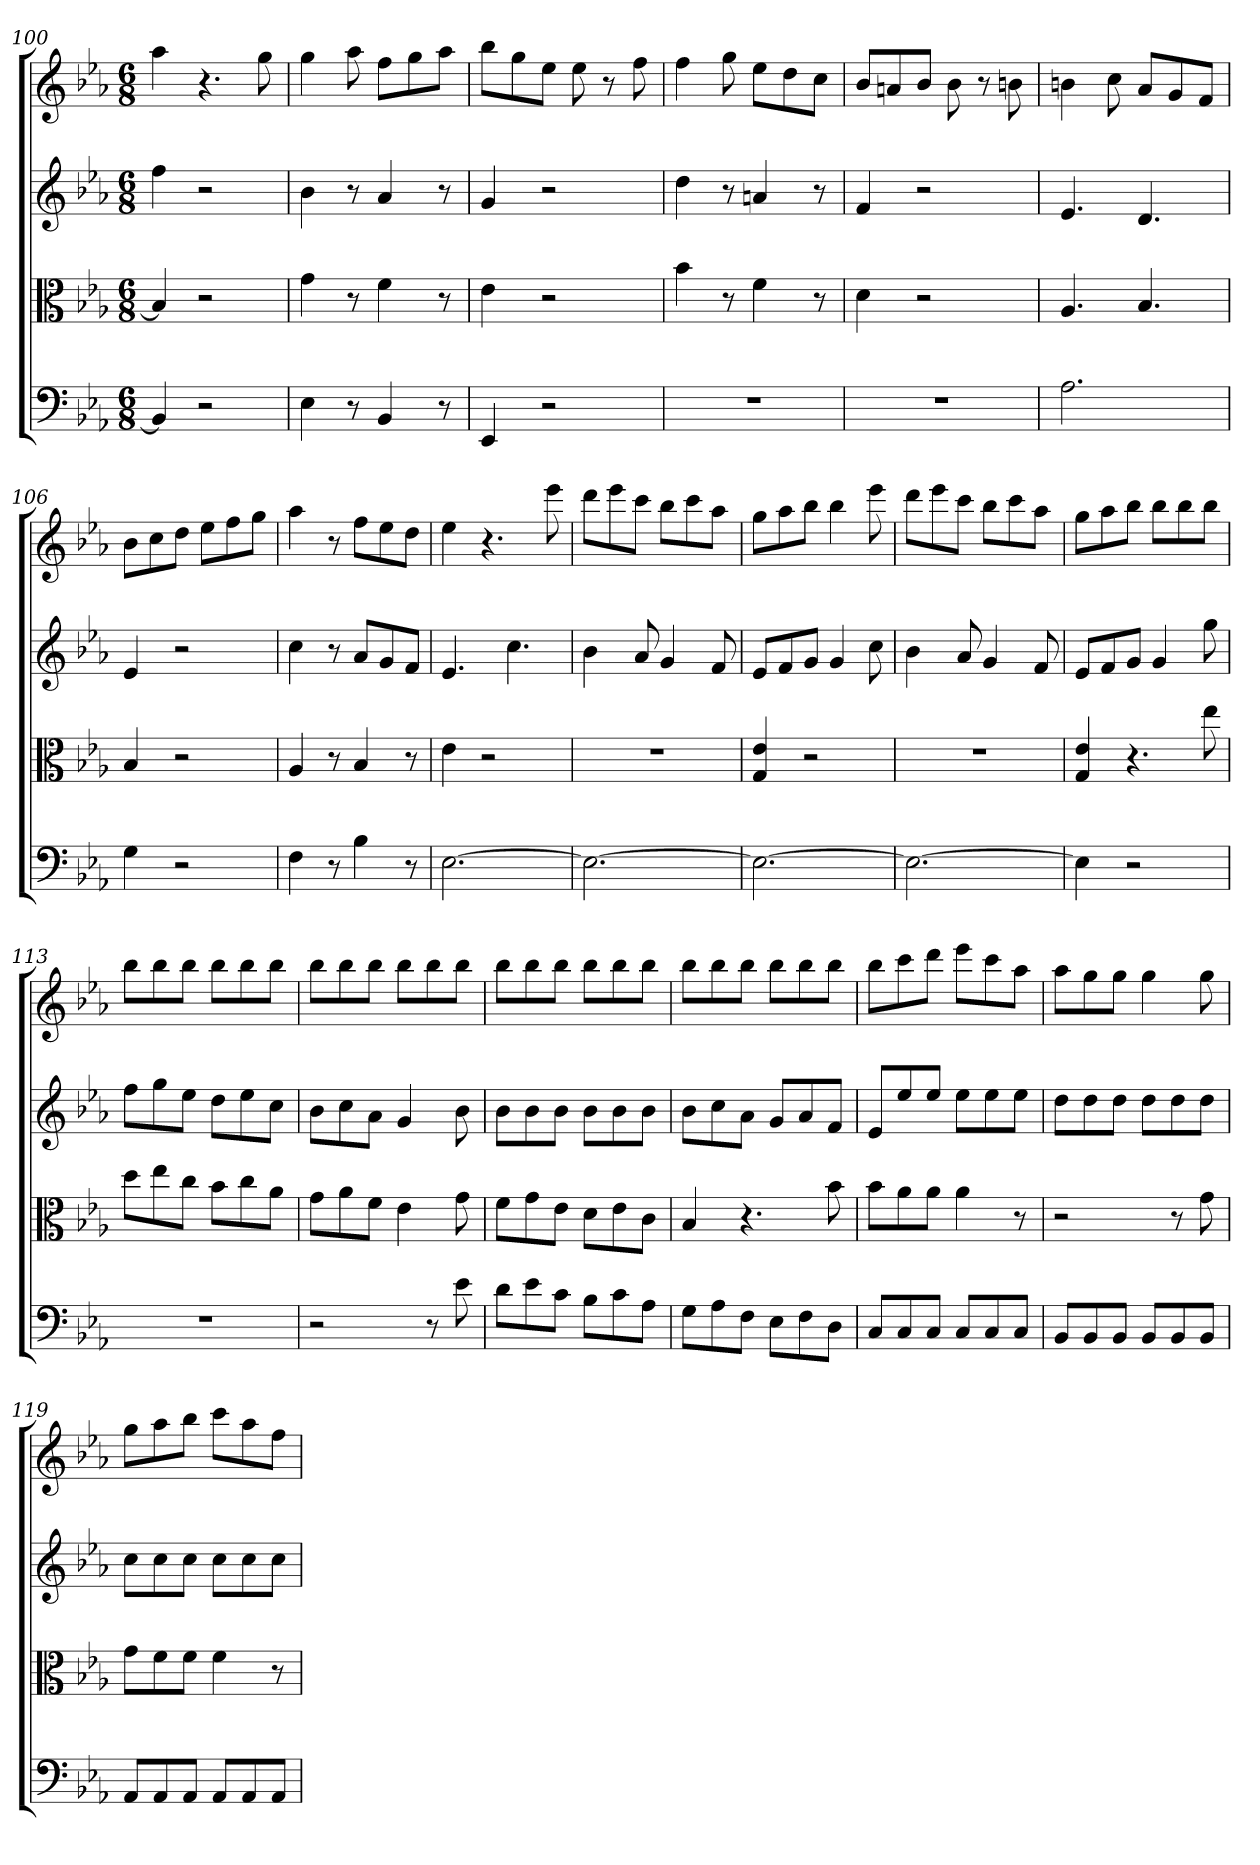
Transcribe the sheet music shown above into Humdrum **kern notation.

**kern	**kern	**kern	**kern
*part4	*part3	*part2	*part1
*staff4	*staff3	*staff2	*staff1
*clefF4	*clefC3	*	*
*k[b-e-a-]	*k[b-e-a-]	*k[b-e-a-]	*k[b-e-a-]
*E-:	*E-:	*E-:	*E-:
*M6/8	*M6/8	*M6/8	*M6/8
=100	=100	=100	=100
4BB-]	4B-]	4ff	4aa-
2r	2r	2r	4.r
.	.	.	8gg
=101	=101	=101	=101
4E-	4g	4b-	4gg
8r	8r	8r	8aa-
4BB-	4f	4a-	8ffL
.	.	.	8gg
8r	8r	8r	8aa-J
=102	=102	=102	=102
4EE-	4e-	4g	8bb-L
.	.	.	8gg
2r	2r	2r	8ee-J
.	.	.	8ee-
.	.	.	8r
.	.	.	8ff
=103	=103	=103	=103
2.r	4b-	4dd	4ff
.	8r	8r	8gg
.	4f	4an	8ee-L
.	.	.	8dd
.	8r	8r	8ccJ
=104	=104	=104	=104
2.r	4d	4f	8b-L
.	.	.	8an
.	2r	2r	8b-J
.	.	.	8b-
.	.	.	8r
.	.	.	8bn
=105	=105	=105	=105
2.A-	4.A-	4.e-	4bn
.	.	.	8cc
.	4.B-	4.d	8a-L
.	.	.	8g
.	.	.	8fJ
=106	=106	=106	=106
4G	4B-	4e-	8b-L
.	.	.	8cc
2r	2r	2r	8ddJ
.	.	.	8ee-L
.	.	.	8ff
.	.	.	8ggJ
=107	=107	=107	=107
4F	4A-	4cc	4aa-
8r	8r	8r	8r
4B-	4B-	8a-L	8ffL
.	.	8g	8ee-
8r	8r	8fJ	8ddJ
=108	=108	=108	=108
[2.E-	4e-	4.e-	4ee-
.	2r	.	4.r
.	.	4.cc	.
.	.	.	8eee-
=109	=109	=109	=109
2.E-_	2.r	4b-	8dddL
.	.	.	8eee-
.	.	8a-	8cccJ
.	.	4g	8bb-L
.	.	.	8ccc
.	.	8f	8aa-J
=110	=110	=110	=110
2.E-_	4G 4e-	8e-L	8ggL
.	.	8f	8aa-
.	2r	8gJ	8bb-J
.	.	4g	4bb-
.	.	8cc	8eee-
=111	=111	=111	=111
2.E-_	2.r	4b-	8dddL
.	.	.	8eee-
.	.	8a-	8cccJ
.	.	4g	8bb-L
.	.	.	8ccc
.	.	8f	8aa-J
=112	=112	=112	=112
4E-]	4G 4e-	8e-L	8ggL
.	.	8f	8aa-
2r	4.r	8gJ	8bb-J
.	.	4g	8bb-L
.	.	.	8bb-
.	8ee-	8gg	8bb-J
=113	=113	=113	=113
2.r	8dd\L	8ffL	8bb-L
.	8ee-\	8gg	8bb-
.	8cc\J	8ee-J	8bb-J
.	8b-\L	8ddL	8bb-L
.	8cc\	8ee-	8bb-
.	8a-\J	8ccJ	8bb-J
=114	=114	=114	=114
2r	8g\L	8b-L	8bb-L
.	8a-\	8cc	8bb-
.	8f\J	8a-J	8bb-J
.	4e-	4g	8bb-L
8r	.	.	8bb-
8e-	8g	8b-	8bb-J
=115	=115	=115	=115
8d\L	8f\L	8b-L	8bb-L
8e-\	8g\	8b-	8bb-
8c\J	8e-\J	8b-J	8bb-J
8B-\L	8d\L	8b-L	8bb-L
8c\	8e-\	8b-	8bb-
8A-\J	8c\J	8b-J	8bb-J
=116	=116	=116	=116
8G\L	4B-	8b-L	8bb-L
8A-\	.	8cc	8bb-
8F\J	4.r	8a-J	8bb-J
8E-\L	.	8gL	8bb-L
8F\	.	8a-	8bb-
8D\J	8b-	8fJ	8bb-J
=117	=117	=117	=117
8C/L	8b-\L	8e-L	8bb-L
8C/	8a-\	8ee-	8ccc
8C/J	8a-\J	8ee-J	8dddJ
8C/L	4a-	8ee-L	8eee-L
8C/	.	8ee-	8ccc
8C/J	8r	8ee-J	8aa-J
=118	=118	=118	=118
8BB-/L	2r	8ddL	8aa-L
8BB-/	.	8dd	8gg
8BB-/J	.	8ddJ	8ggJ
8BB-/L	.	8ddL	4gg
8BB-/	8r	8dd	.
8BB-/J	8g	8ddJ	8gg
=119	=119	=119	=119
8AA-/L	8g\L	8ccL	8ggL
8AA-/	8f\	8cc	8aa-
8AA-/J	8f\J	8ccJ	8bb-J
8AA-/L	4f	8ccL	8cccL
8AA-/	.	8cc	8aa-
8AA-/J	8r	8ccJ	8ffJ
=	=	=	=
*-	*-	*-	*-
